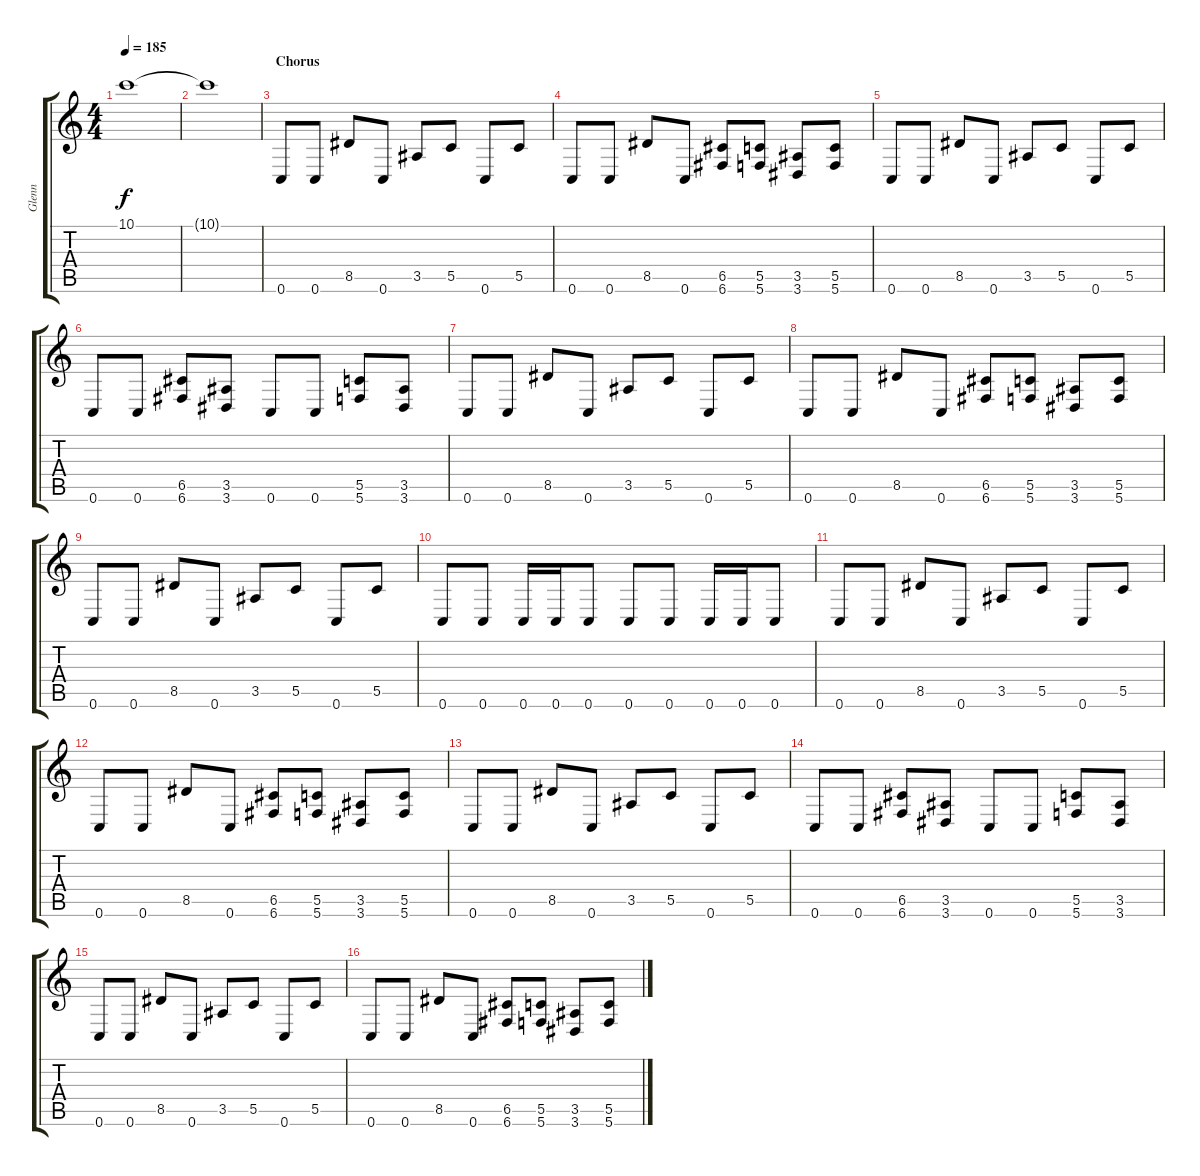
\track ("Glenn" "Glenn") {instrument overdrivenguitar}
\staff {score tabs}
\tuning (D4 A3 F3 C3 G2 C2) {hide}
\ts (4 4)
\tempo 185
\clef g2
\ks c
10.1{t}.1{dy f} |
10.1{t}.1 |
\section ("" "Chorus")
0.6.8 0.6.8 8.5.8 0.6.8 3.5.8 5.5.8 0.6.8 5.5.8 |
0.6.8 0.6.8 8.5.8 0.6.8 (6.5 6.6).8 (5.5 5.6).8 (3.5 3.6).8 (5.5 5.6).8 |
0.6.8 0.6.8 8.5.8 0.6.8 3.5.8 5.5.8 0.6.8 5.5.8 |
0.6.8 0.6.8 (6.5 6.6).8 (3.5 3.6).8 0.6.8 0.6.8 (5.5 5.6).8 (3.5 3.6).8 |
0.6.8 0.6.8 8.5.8 0.6.8 3.5.8 5.5.8 0.6.8 5.5.8 |
0.6.8 0.6.8 8.5.8 0.6.8 (6.5 6.6).8 (5.5 5.6).8 (3.5 3.6).8 (5.5 5.6).8 |
0.6.8 0.6.8 8.5.8 0.6.8 3.5.8 5.5.8 0.6.8 5.5.8 |
0.6.8 0.6.8 0.6.16 0.6.16 0.6.8 0.6.8 0.6.8 0.6.16 0.6.16 0.6.8 |
0.6.8 0.6.8 8.5.8 0.6.8 3.5.8 5.5.8 0.6.8 5.5.8 |
0.6.8 0.6.8 8.5.8 0.6.8 (6.5 6.6).8 (5.5 5.6).8 (3.5 3.6).8 (5.5 5.6).8 |
0.6.8 0.6.8 8.5.8 0.6.8 3.5.8 5.5.8 0.6.8 5.5.8 |
0.6.8 0.6.8 (6.5 6.6).8 (3.5 3.6).8 0.6.8 0.6.8 (5.5 5.6).8 (3.5 3.6).8 |
0.6.8 0.6.8 8.5.8 0.6.8 3.5.8 5.5.8 0.6.8 5.5.8 |
0.6.8 0.6.8 8.5.8 0.6.8 (6.5 6.6).8 (5.5 5.6).8 (3.5 3.6).8 (5.5 5.6).8
